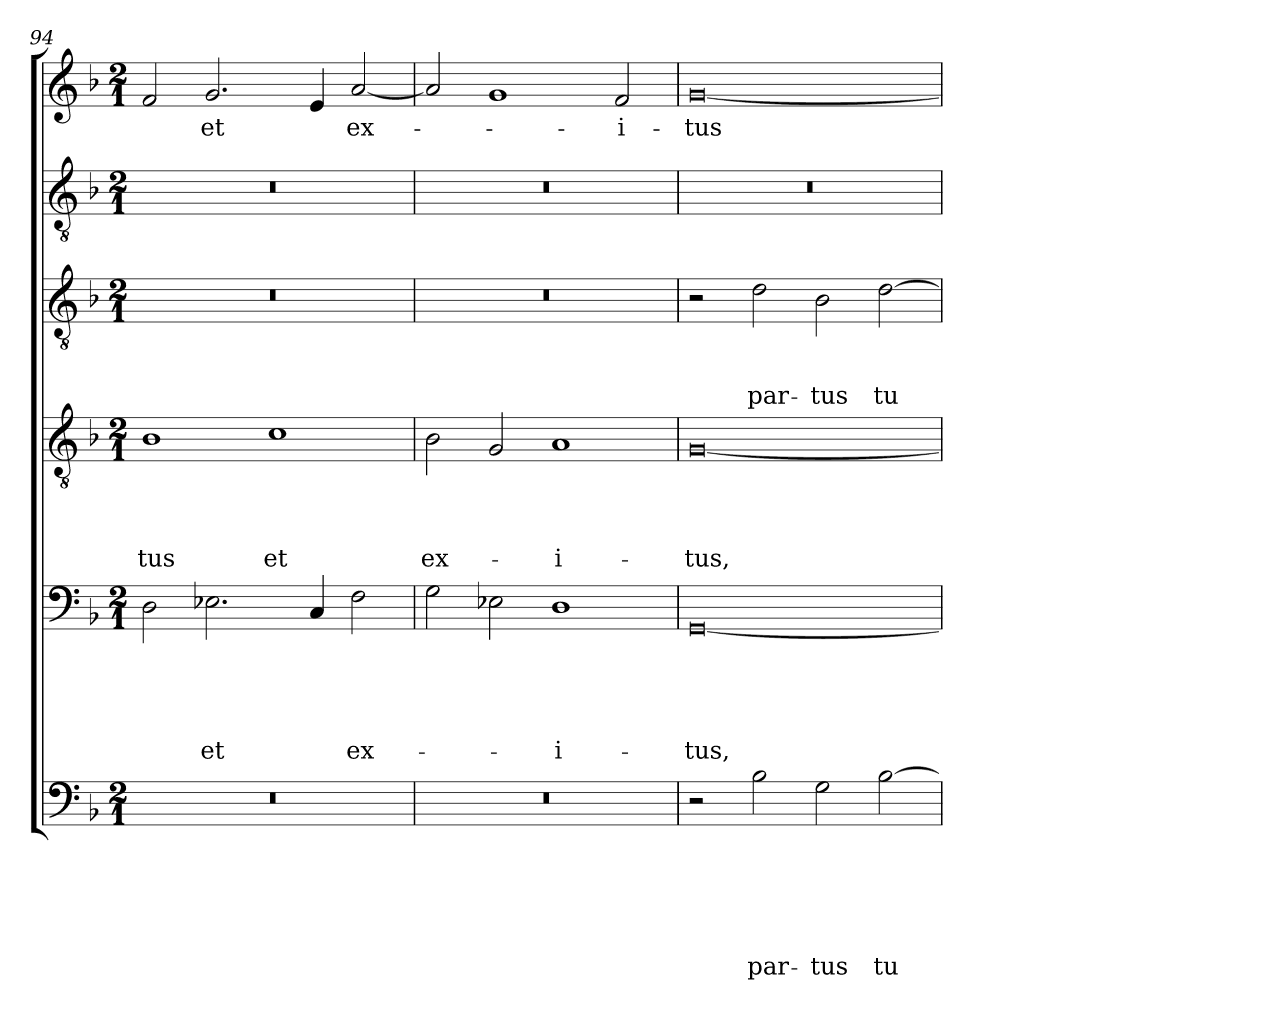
**kern	**text	**text	**text	**text	**text	**text	**kern	**text	**text	**text	**text	**text	**kern	**text	**text	**text	**text	**kern	**text	**text	**text	**kern	**kern	**text
*part6	*part6	*part6	*part6	*part6	*part6	*part6	*part5	*part5	*part5	*part5	*part5	*part5	*part4	*part4	*part4	*part4	*part4	*part3	*part3	*part3	*part3	*part2	*part1	*part1
*staff6	*staff6	*staff6	*staff6	*staff6	*staff6	*staff6	*staff5	*staff5	*staff5	*staff5	*staff5	*staff5	*staff4	*staff4	*staff4	*staff4	*staff4	*staff3	*staff3	*staff3	*staff3	*staff2	*staff1	*staff1
*clefF4	*	*	*	*	*	*	*clefF4	*	*	*	*	*	*clefGv2	*	*	*	*	*clefGv2	*	*	*	*clefGv2	*clefG2	*
*k[b-]	*	*	*	*	*	*	*k[b-]	*	*	*	*	*	*k[b-]	*	*	*	*	*k[b-]	*	*	*	*k[b-]	*k[b-]	*
*F:	*	*	*	*	*	*	*F:	*	*	*	*	*	*F:	*	*	*	*	*F:	*	*	*	*F:	*F:	*
*M2/1	*	*	*	*	*	*	*M2/1	*	*	*	*	*	*M2/1	*	*	*	*	*M2/1	*	*	*	*M2/1	*M2/1	*
=94	=94	=94	=94	=94	=94	=94	=94	=94	=94	=94	=94	=94	=94	=94	=94	=94	=94	=94	=94	=94	=94	=94	=94	=94
!	!	!	!	!	!	!	!	!	!	!	!	!	!	!	!	!	!LO:LY:b	!	!	!	!	!	!	!
0r	.	.	.	.	.	.	2D\	.	.	.	.	.	1B-	.	.	.	-tus	0r	.	.	.	0r	2f/	.
!	!	!	!	!	!	!	!	!	!	!	!	!LO:LY:b	!	!	!	!	!	!	!	!	!	!	!	!LO:LY:b
.	.	.	.	.	.	.	2.E-X\	.	.	.	.	et	.	.	.	.	.	.	.	.	.	.	2.g/	et
!	!	!	!	!	!	!	!	!	!	!	!	!	!	!	!	!	!LO:LY:b	!	!	!	!	!	!	!
.	.	.	.	.	.	.	.	.	.	.	.	.	1c	.	.	.	et	.	.	.	.	.	.	.
.	.	.	.	.	.	.	4C/	.	.	.	.	.	.	.	.	.	.	.	.	.	.	.	4e/	.
!	!	!	!	!	!	!	!	!	!	!	!	!LO:LY:b	!	!	!	!	!	!	!	!	!	!	!	!LO:LY:b
.	.	.	.	.	.	.	2F\	.	.	.	.	ex-	.	.	.	.	.	.	.	.	.	.	[2a/	ex-
=95	=95	=95	=95	=95	=95	=95	=95	=95	=95	=95	=95	=95	=95	=95	=95	=95	=95	=95	=95	=95	=95	=95	=95	=95
!	!	!	!	!	!	!	!	!	!	!	!	!	!	!	!	!	!LO:LY:b	!	!	!	!	!	!	!
0r	.	.	.	.	.	.	2G\	.	.	.	.	.	2B-\	.	.	.	ex-	0r	.	.	.	0r	2a/]	.
.	.	.	.	.	.	.	2E-X\	.	.	.	.	.	2G/	.	.	.	.	.	.	.	.	.	1g	.
!	!	!	!	!	!	!	!	!	!	!	!	!LO:LY:b	!	!	!	!	!LO:LY:b	!	!	!	!	!	!	!
.	.	.	.	.	.	.	1D	.	.	.	.	-i-	1A	.	.	.	-i-	.	.	.	.	.	.	.
!	!	!	!	!	!	!	!	!	!	!	!	!	!	!	!	!	!	!	!	!	!	!	!	!LO:LY:b
.	.	.	.	.	.	.	.	.	.	.	.	.	.	.	.	.	.	.	.	.	.	.	2f/	-i-
!!LO:LB:g=z
=96	=96	=96	=96	=96	=96	=96	=96	=96	=96	=96	=96	=96	=96	=96	=96	=96	=96	=96	=96	=96	=96	=96	=96	=96
!	!	!	!	!	!	!	!	!	!	!	!	!LO:LY:b	!	!	!	!	!LO:LY:b	!	!	!	!	!	!	!LO:LY:b
2r	.	.	.	.	.	.	[0GG	.	.	.	.	-tus,	[0G	.	.	.	-tus,	2r	.	.	.	0r	[0g	-tus
!	!	!	!	!	!	!LO:LY:b	!	!	!	!	!	!	!	!	!	!	!	!	!	!	!LO:LY:b	!	!	!
2B-\	.	.	.	.	.	par-	.	.	.	.	.	.	.	.	.	.	.	2d\	.	.	par-	.	.	.
!	!	!	!	!	!	!LO:LY:b	!	!	!	!	!	!	!	!	!	!	!	!	!	!	!LO:LY:b	!	!	!
2G\	.	.	.	.	.	-tus	.	.	.	.	.	.	.	.	.	.	.	2B-\	.	.	-tus	.	.	.
!	!	!	!	!	!	!LO:LY:b	!	!	!	!	!	!	!	!	!	!	!	!	!	!	!LO:LY:b	!	!	!
[2B-\	.	.	.	.	.	tu-	.	.	.	.	.	.	.	.	.	.	.	[2d\	.	.	tu-	.	.	.
=	=	=	=	=	=	=	=	=	=	=	=	=	=	=	=	=	=	=	=	=	=	=	=	=
*-	*-	*-	*-	*-	*-	*-	*-	*-	*-	*-	*-	*-	*-	*-	*-	*-	*-	*-	*-	*-	*-	*-	*-	*-
